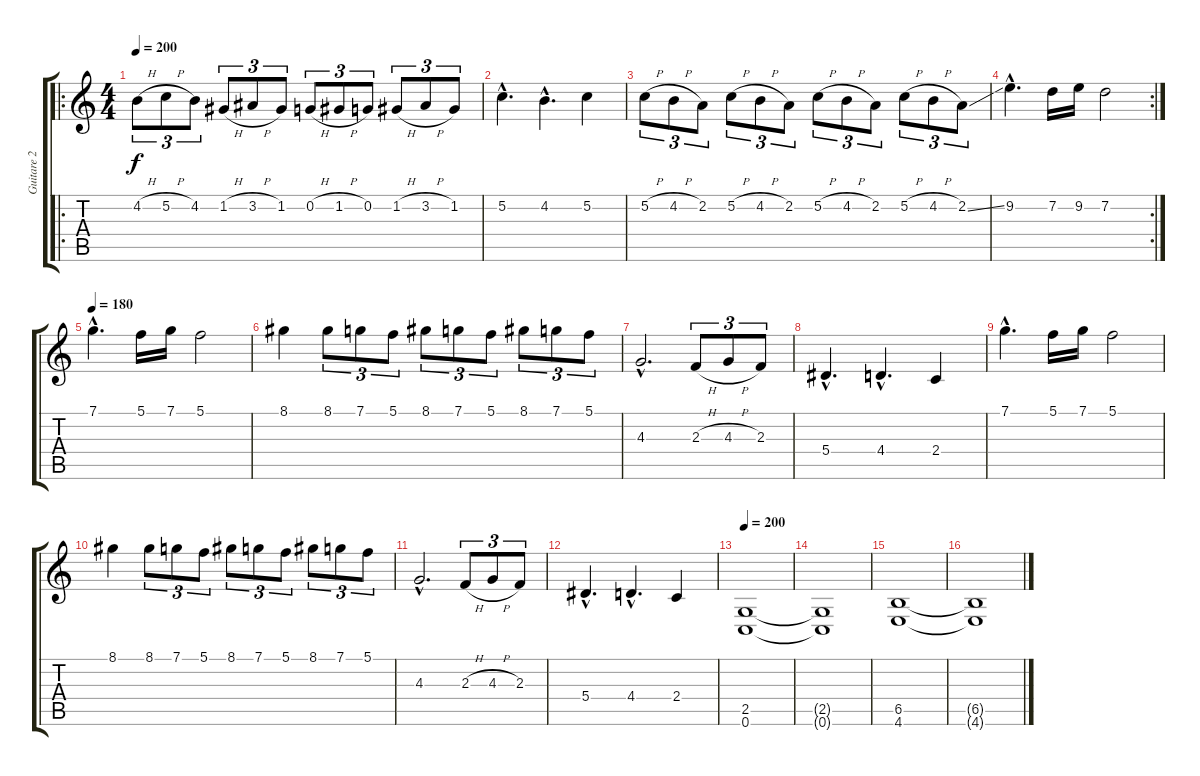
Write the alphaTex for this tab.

\track ("Guitare 2" "Guitare 2") {instrument distortionguitar}
\staff {score tabs}
\tuning (C4 G3 Eb3 Bb2 F2 C2) {hide}
\ro
\ts (4 4)
\tempo 200
\clef g2
\ks c
4.2{h}.8{tu (3 2) dy f} 5.2{h}.8{tu (3 2)} 4.2.8{tu (3 2)} 1.2{h}.8{tu (3 2)} 3.2{h}.8{tu (3 2)} 1.2.8{tu (3 2)} 0.2{h}.8{tu (3 2)} 1.2{h}.8{tu (3 2)} 0.2.8{tu (3 2)} 1.2{h}.8{tu (3 2)} 3.2{h}.8{tu (3 2)} 1.2.8{tu (3 2)} |
5.2{hac}.4{d} 4.2{hac}.4{d} 5.2.4 |
5.2{h}.8{tu (3 2)} 4.2{h}.8{tu (3 2)} 2.2.8{tu (3 2)} 5.2{h}.8{tu (3 2)} 4.2{h}.8{tu (3 2)} 2.2.8{tu (3 2)} 5.2{h}.8{tu (3 2)} 4.2{h}.8{tu (3 2)} 2.2.8{tu (3 2)} 5.2{h}.8{tu (3 2)} 4.2{h}.8{tu (3 2)} 2.2{ss}.8{tu (3 2)} |
\rc 2
9.2{hac}.4{d} 7.2.16 9.2.16 7.2.2 |
\tempo 180
7.1{hac}.4{d} 5.1.16 7.1.16 5.1.2 |
8.1.4 8.1.8{tu (3 2)} 7.1.8{tu (3 2)} 5.1.8{tu (3 2)} 8.1.8{tu (3 2)} 7.1.8{tu (3 2)} 5.1.8{tu (3 2)} 8.1.8{tu (3 2)} 7.1.8{tu (3 2)} 5.1.8{tu (3 2)} |
4.3{hac}.2{d} 2.3{h}.8{tu (3 2)} 4.3{h}.8{tu (3 2)} 2.3.8{tu (3 2)} |
5.4{hac}.4{d} 4.4{hac}.4{d} 2.4.4 |
7.1{hac}.4{d} 5.1.16 7.1.16 5.1.2 |
8.1.4 8.1.8{tu (3 2)} 7.1.8{tu (3 2)} 5.1.8{tu (3 2)} 8.1.8{tu (3 2)} 7.1.8{tu (3 2)} 5.1.8{tu (3 2)} 8.1.8{tu (3 2)} 7.1.8{tu (3 2)} 5.1.8{tu (3 2)} |
4.3{hac}.2{d} 2.3{h}.8{tu (3 2)} 4.3{h}.8{tu (3 2)} 2.3.8{tu (3 2)} |
5.4{hac}.4{d} 4.4{hac}.4{d} 2.4.4 |
\tempo 200
(2.5 0.6).1 |
(2.5{t} 0.6{t}).1 |
(6.5 4.6).1 |
(6.5{t} 4.6{t}).1
